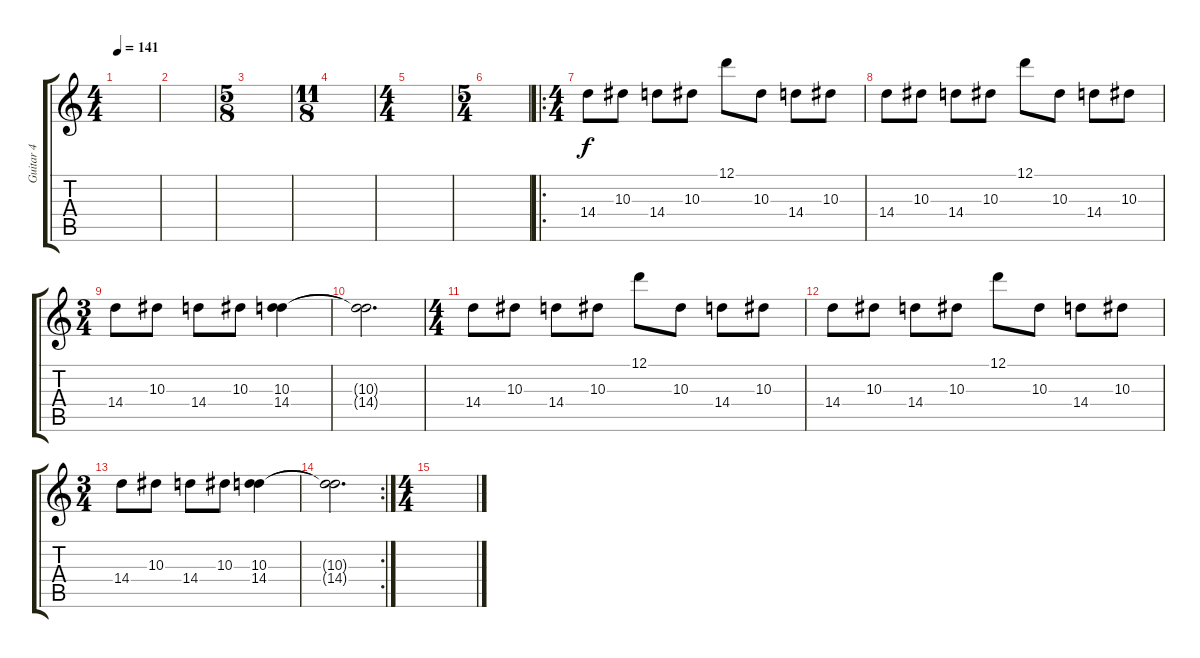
\track ("Guitar 4" "Guitar 4") {instrument electricguitarjazz}
\staff {score tabs}
\tuning (D4 A3 F3 C3 G2 D2) {hide}
\ts (4 4)
\tempo 141
\clef g2
\ks c
|
|
\ts (5 8)
|
\ts (11 8)
|
\ts (4 4)
|
\ts (5 4)
|
\ro
\ts (4 4)
14.4.8 10.3.8 14.4.8 10.3.8 12.1.8 10.3.8 14.4.8 10.3.8 |
14.4.8 10.3.8 14.4.8 10.3.8 12.1.8 10.3.8 14.4.8 10.3.8 |
\ts (3 4)
14.4.8 10.3.8 14.4.8 10.3.8 (10.3 14.4).4 |
(10.3{t} 14.4{t}).2{d} |
\ts (4 4)
14.4.8 10.3.8 14.4.8 10.3.8 12.1.8 10.3.8 14.4.8 10.3.8 |
14.4.8 10.3.8 14.4.8 10.3.8 12.1.8 10.3.8 14.4.8 10.3.8 |
\ts (3 4)
14.4.8 10.3.8 14.4.8 10.3.8 (10.3 14.4).4 |
\rc 2
(10.3{t} 14.4{t}).2{d} |
\ts (4 4)
